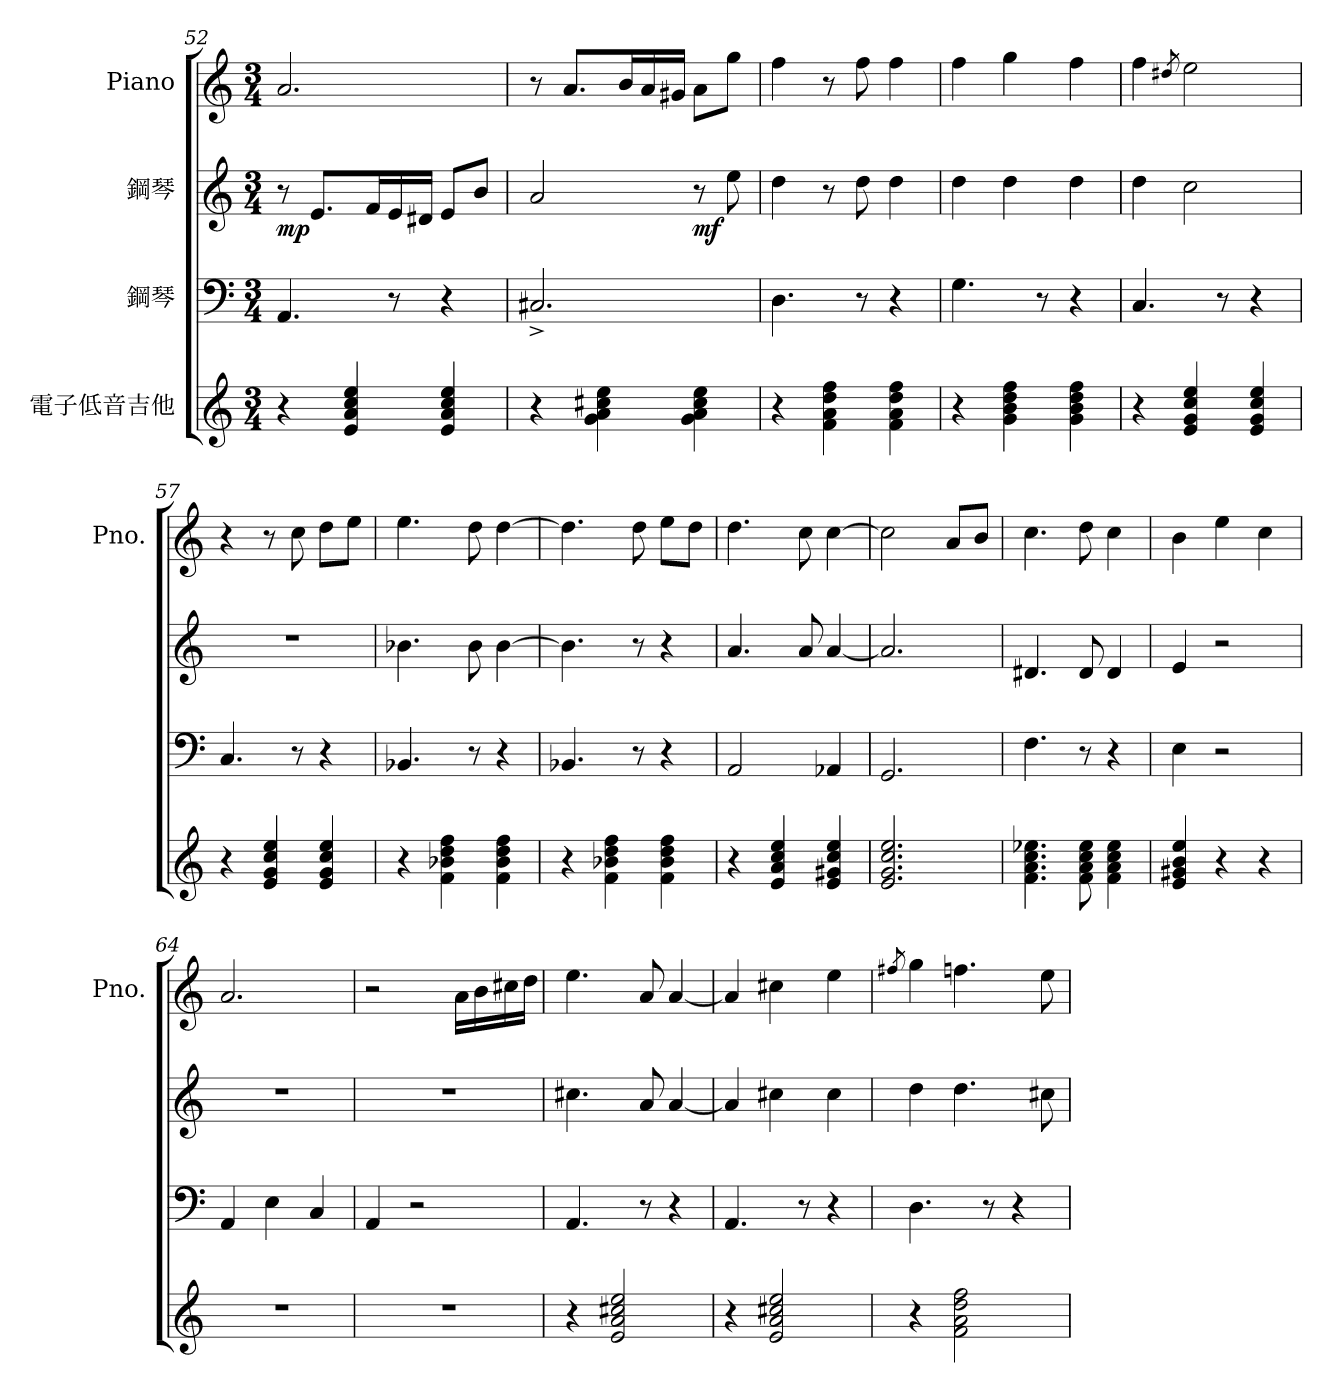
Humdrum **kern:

**kern	**kern	**kern	**dynam	**kern
*part4	*part3	*part2	*part2	*part1
*staff4	*staff3	*staff2	*staff2	*staff1
*I"電子低音吉他	*I"鋼琴	*I"鋼琴	*	*I"Piano
*	*	*	*	*I'Pno.
!!LO:LB:g=z
*clefG2	*clefF4	*clefG2	*	*clefG2
*ITrd7c12	*	*	*	*
*k[]	*k[]	*k[]	*	*k[]
*M3/4	*M3/4	*M3/4	*	*M3/4
=52	=52	=52	=52	=52
!	!	!	!LO:DY:b	!
4r	4.AA/	8r	mp	2.a/
.	.	8.e/L	.	.
4E/ 4A/ 4c/ 4e/	.	.	.	.
.	.	16f/L	.	.
.	8r	16e/	.	.
.	.	16d#X/JJ	.	.
4E/ 4A/ 4c/ 4e/	4r	8e/L	.	.
.	.	8b/J	.	.
=53	=53	=53	=53	=53
4r	2.C#X^/	2a/	.	8r
.	.	.	.	8.a/L
4G\ 4A\ 4c#X\ 4e\	.	.	.	.
.	.	.	.	16b/L
.	.	.	.	16a/
.	.	.	.	16g#X/JJ
!	!	!	!LO:DY:b	!
4G\ 4A\ 4c#\ 4e\	.	8r	mf	8a\L
.	.	8ee\	.	8gg\J
=54	=54	=54	=54	=54
4r	4.D\	4dd\	.	4ff\
4F\ 4A\ 4d\ 4f\	.	8r	.	8r
.	8r	8dd\	.	8ff\
4F\ 4A\ 4d\ 4f\	4r	4dd\	.	4ff\
=55	=55	=55	=55	=55
4r	4.G\	4dd\	.	4ff\
4G\ 4B\ 4d\ 4f\	.	4dd\	.	4gg\
.	8r	.	.	.
4G\ 4B\ 4d\ 4f\	4r	4dd\	.	4ff\
=56	=56	=56	=56	=56
4r	4.C/	4dd\	.	4ff\
.	.	.	.	8qdd#X/
4E/ 4G/ 4c/ 4e/	.	2cc\	.	2ee\
.	8r	.	.	.
4E/ 4G/ 4c/ 4e/	4r	.	.	.
=57	=57	=57	=57	=57
4r	4.C/	2.r	.	4r
4E/ 4G/ 4c/ 4e/	.	.	.	8r
.	8r	.	.	8cc\
4E/ 4G/ 4c/ 4e/	4r	.	.	8dd\L
.	.	.	.	8ee\J
=58	=58	=58	=58	=58
4r	4.BB-X/	4.b-X\	.	4.ee\
4F\ 4B-X\ 4d\ 4f\	.	.	.	.
.	8r	8b-\	.	8dd\
4F\ 4B-\ 4d\ 4f\	4r	[4b-\	.	[4dd\
!!LO:LB:g=z
=59	=59	=59	=59	=59
4r	4.BB-X/	4.b-\]	.	4.dd\]
4F\ 4B-X\ 4d\ 4f\	.	.	.	.
.	8r	8r	.	8dd\
4F\ 4B-\ 4d\ 4f\	4r	4r	.	8ee\L
.	.	.	.	8dd\J
=60	=60	=60	=60	=60
4r	2AA/	4.a/	.	4.dd\
4E/ 4A/ 4c/ 4e/	.	.	.	.
.	.	8a/	.	8cc\
4E/ 4G#X/ 4c/ 4e/	4AA-X/	[4a/	.	[4cc\
=61	=61	=61	=61	=61
2.E/ 2.G/ 2.c/ 2.e/	2.GG/	2.a/]	.	2cc\]
.	.	.	.	8a/L
.	.	.	.	8b/J
=62	=62	=62	=62	=62
4.F\ 4.A\ 4.c\ 4.e-X\	4.F\	4.d#X/	.	4.cc\
8F\ 8A\ 8c\ 8e-\	8r	8d#/	.	8dd\
4F\ 4A\ 4c\ 4e-\	4r	4d#/	.	4cc\
=63	=63	=63	=63	=63
4E/ 4G#X/ 4B/ 4e/	4E\	4e/	.	4b\
4r	2r	2r	.	4ee\
4r	.	.	.	4cc\
=64	=64	=64	=64	=64
2.r	4AA/	2.r	.	2.a/
.	4E\	.	.	.
.	4C/	.	.	.
=65	=65	=65	=65	=65
2.r	4AA/	2.r	.	2r
.	2r	.	.	.
.	.	.	.	16a\LL
.	.	.	.	16b\
.	.	.	.	16cc#X\
.	.	.	.	16dd\JJ
=66	=66	=66	=66	=66
4r	4.AA/	4.cc#X\	.	4.ee\
2E/ 2A/ 2c#X/ 2e/	.	.	.	.
.	8r	8a/	.	8a/
.	4r	[4a/	.	[4a/
=67	=67	=67	=67	=67
4r	4.AA/	4a/]	.	4a/]
2E/ 2A/ 2c#X/ 2e/	.	4cc#X\	.	4cc#X\
.	8r	.	.	.
.	4r	4cc#\	.	4ee\
!!LO:PB:g=z
=68	=68	=68	=68	=68
.	.	.	.	8qff#X/
4r	4.D\	4dd\	.	4gg\
2F\ 2A\ 2d\ 2f\	.	4.dd\	.	4.ffn\
.	8r	.	.	.
.	4r	.	.	.
.	.	8cc#X\	.	8ee\
=	=	=	=	=
*-	*-	*-	*-	*-
